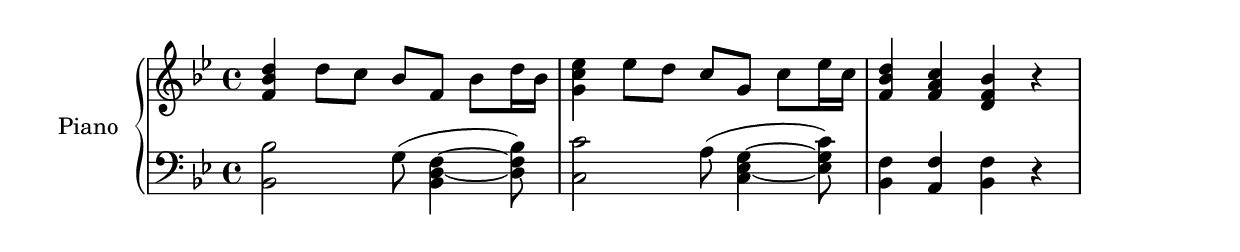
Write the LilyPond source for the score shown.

\version "2.18.2"
%%\header { 
%%  tagline = ""  % removed 
%%} 
upper = \relative c' {
  \clef treble
  \key bes \major
  \time 4/4
  \repeat volta 1 { <f bes d>4 d'8 c bes f bes d16 bes | <g c ees>4 ees'8 d c g c ees16 c |}
  <f, bes d>4 <f a c> <bes f d> r|
  }
lower = \relative c {
  \clef bass
  \key bes \major
  \time 4/4
  \repeat volta 1 { <bes bes'>2 g'8 (<bes, d~ f~>4 <d f bes>8) | <c c'>2 a'8 (<c, ees~ g~>4 <ees g c>8) |}
  <bes f'>4 <a f'> <bes f'> r|
  }
\score {
  \new PianoStaff \with { instrumentName = #"Piano" }
  <<
    \new Staff = "upper" \upper
    \new Staff = "lower" \lower
  >>
  \layout { }
  \midi { }
}